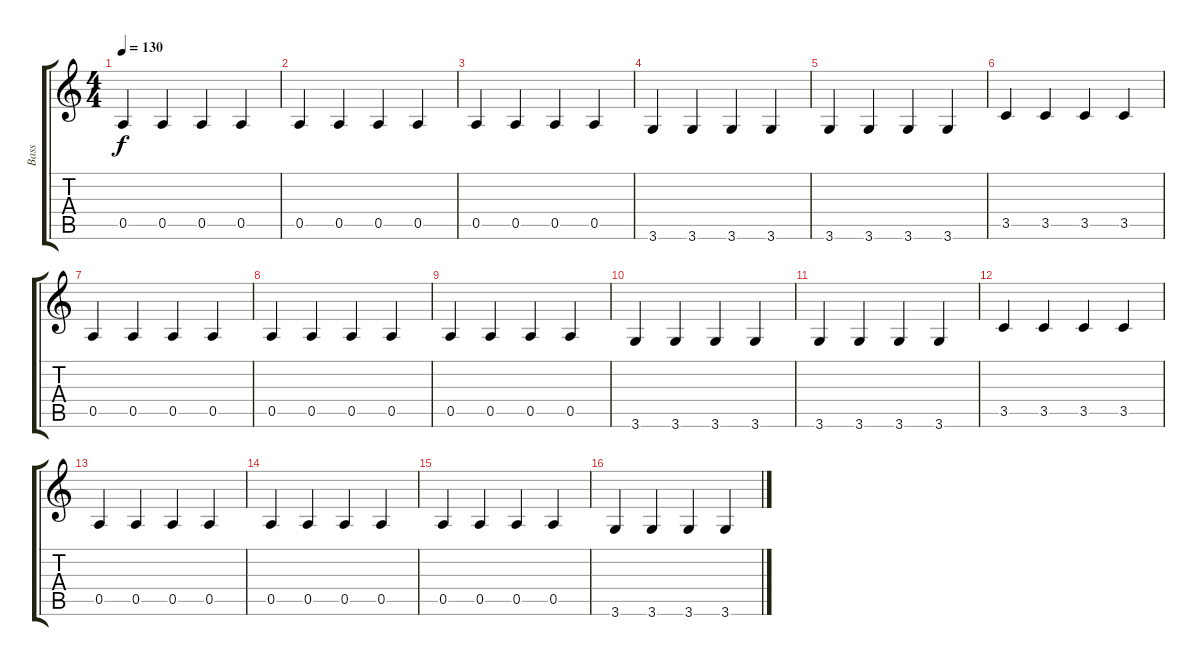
\track ("Bass" "Bass") {instrument fretlessbass}
\staff {score tabs}
\tuning (E4 B3 G3 D3 A2 E2) {hide}
\ts (4 4)
\tempo 130
\clef g2
\ks c
0.5.4{dy f} 0.5.4 0.5.4 0.5.4 |
0.5.4 0.5.4 0.5.4 0.5.4 |
0.5.4 0.5.4 0.5.4 0.5.4 |
3.6.4 3.6.4 3.6.4 3.6.4 |
3.6.4 3.6.4 3.6.4 3.6.4 |
3.5.4 3.5.4 3.5.4 3.5.4 |
0.5.4 0.5.4 0.5.4 0.5.4 |
0.5.4 0.5.4 0.5.4 0.5.4 |
0.5.4 0.5.4 0.5.4 0.5.4 |
3.6.4 3.6.4 3.6.4 3.6.4 |
3.6.4 3.6.4 3.6.4 3.6.4 |
3.5.4 3.5.4 3.5.4 3.5.4 |
0.5.4 0.5.4 0.5.4 0.5.4 |
0.5.4 0.5.4 0.5.4 0.5.4 |
0.5.4 0.5.4 0.5.4 0.5.4 |
3.6.4 3.6.4 3.6.4 3.6.4
